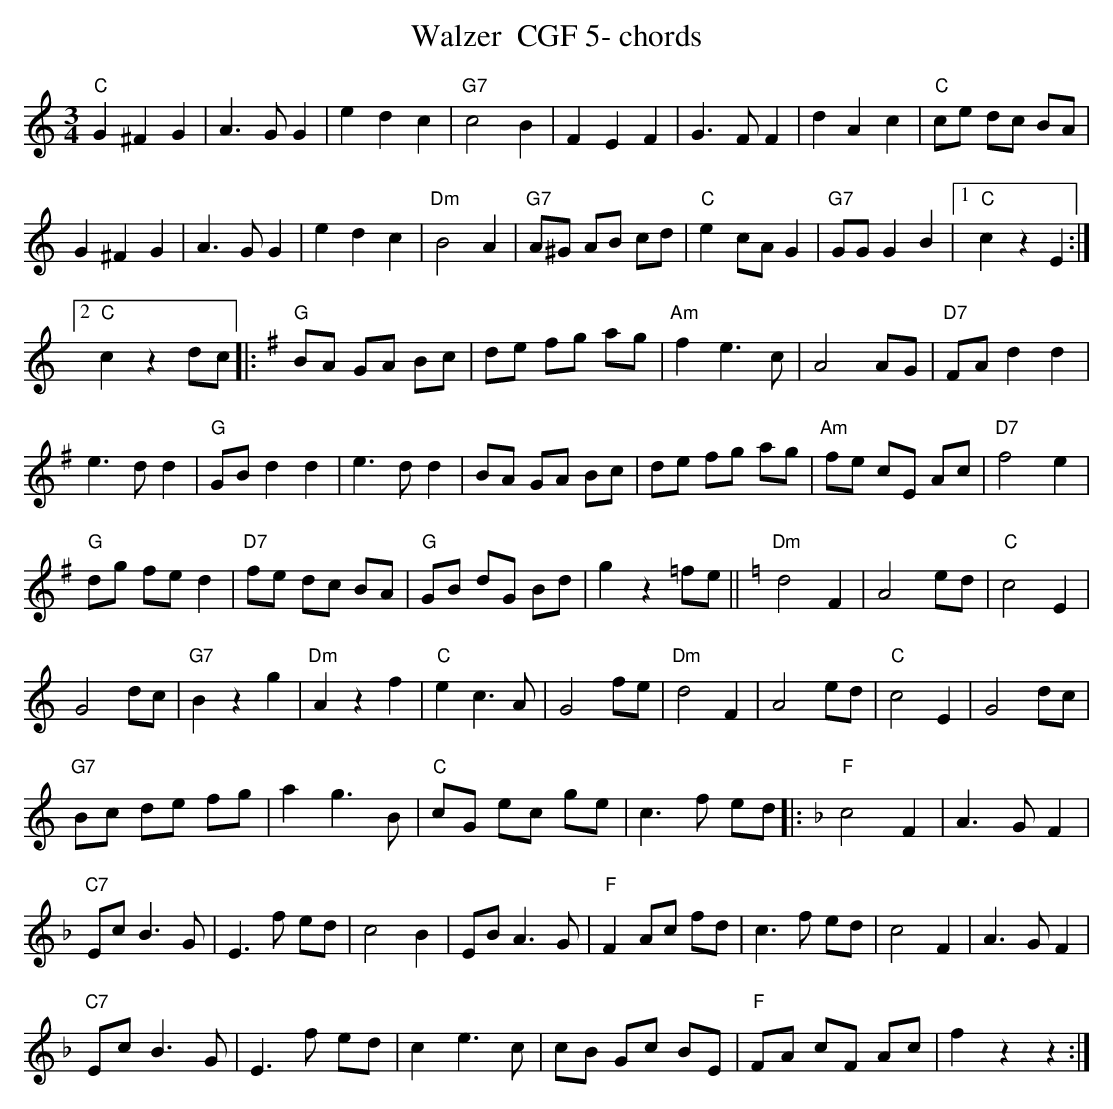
X:1
T:Walzer  CGF 5- chords
M:3/4
L:1/8
K:Cmaj%%MIDI gchordon
"C"G2^F2G2 | A3GG2 | e2d2c2 | "G7"c4B2 | F2E2F2 | G3FF2 | d2A2c2 | "C"ce dc BA |
G2^F2G2 | A3GG2 | e2d2c2 | "Dm"B4A2 | "G7"A^G AB cd | "C"e2cAG2 | "G7"GGG2B2 |1 "C"c2z2E2 :|2
"C"c2z2dc |: [K:Gmaj] "G"BA GA Bc | de fg ag | "Am"f2e3c | A4AG | "D7"FAd2d2 |
e3d d2 | "G"GBd2d2 | e3dd2 | BA GA Bc | de fg ag | "Am"fe cE Ac | "D7"f4e2 |
"G"dg fed2 | "D7"fe dc BA | "G"GB dG Bd | g2z2=fe || [K:Cmaj] "Dm"d4F2 | A4ed | "C"c4E2 |
G4dc | "G7"B2z2g2 | "Dm"A2z2f2 | "C"e2c3A | G4fe | "Dm"d4F2 | A4ed | "C"c4E2 | G4dc |
"G7"Bc de fg | a2g3B | "C"cG ec ge | c3f ed |: [K:Fmaj] "F"c4F2 | A3GF2 |
"C7"Ec B3G | E3f ed | c4B2 | EBA3G | "F"F2Ac fd | c3f ed | c4F2 | A3GF2 |
"C7"EcB3G | E3f ed | c2e3c | cB Gc BE | "F"FA cF Ac | f2z2z2 :|
